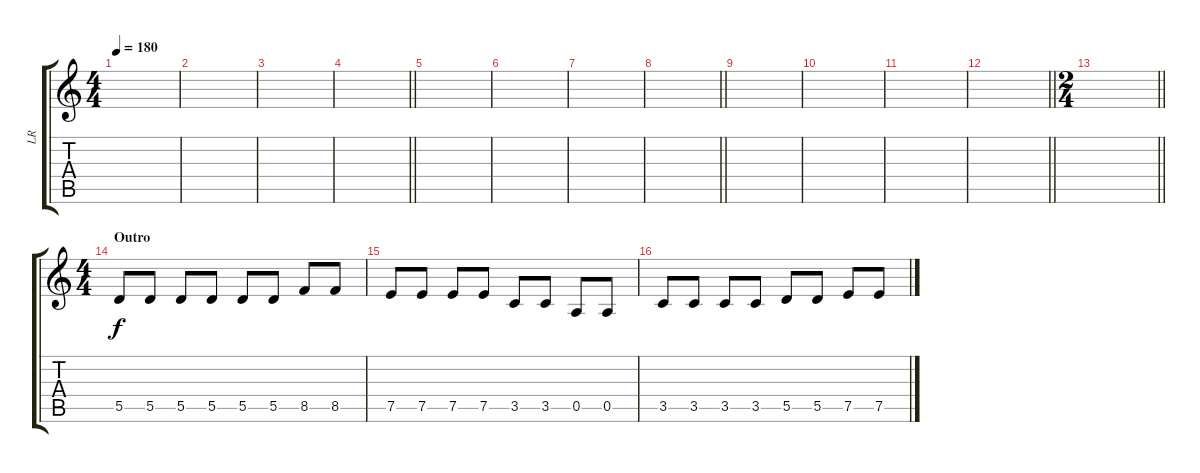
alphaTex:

\track ("LR" "LR") {instrument overdrivenguitar}
\staff {score tabs}
\tuning (E4 B3 G3 D3 A2 D2) {hide}
\ts (4 4)
\tempo 180
\clef g2
\ks c
|
|
|
\barLineRight lightlight
|
|
|
|
\barLineRight lightlight
|
|
|
|
\barLineRight lightlight
|
\ts (2 4)
\barLineRight lightlight
|
\ts (4 4)
\section ("" "Outro")
5.5.8 5.5.8 5.5.8 5.5.8 5.5.8 5.5.8 8.5.8 8.5.8 |
7.5.8 7.5.8 7.5.8 7.5.8 3.5.8 3.5.8 0.5.8 0.5.8 |
3.5.8 3.5.8 3.5.8 3.5.8 5.5.8 5.5.8 7.5.8 7.5.8
